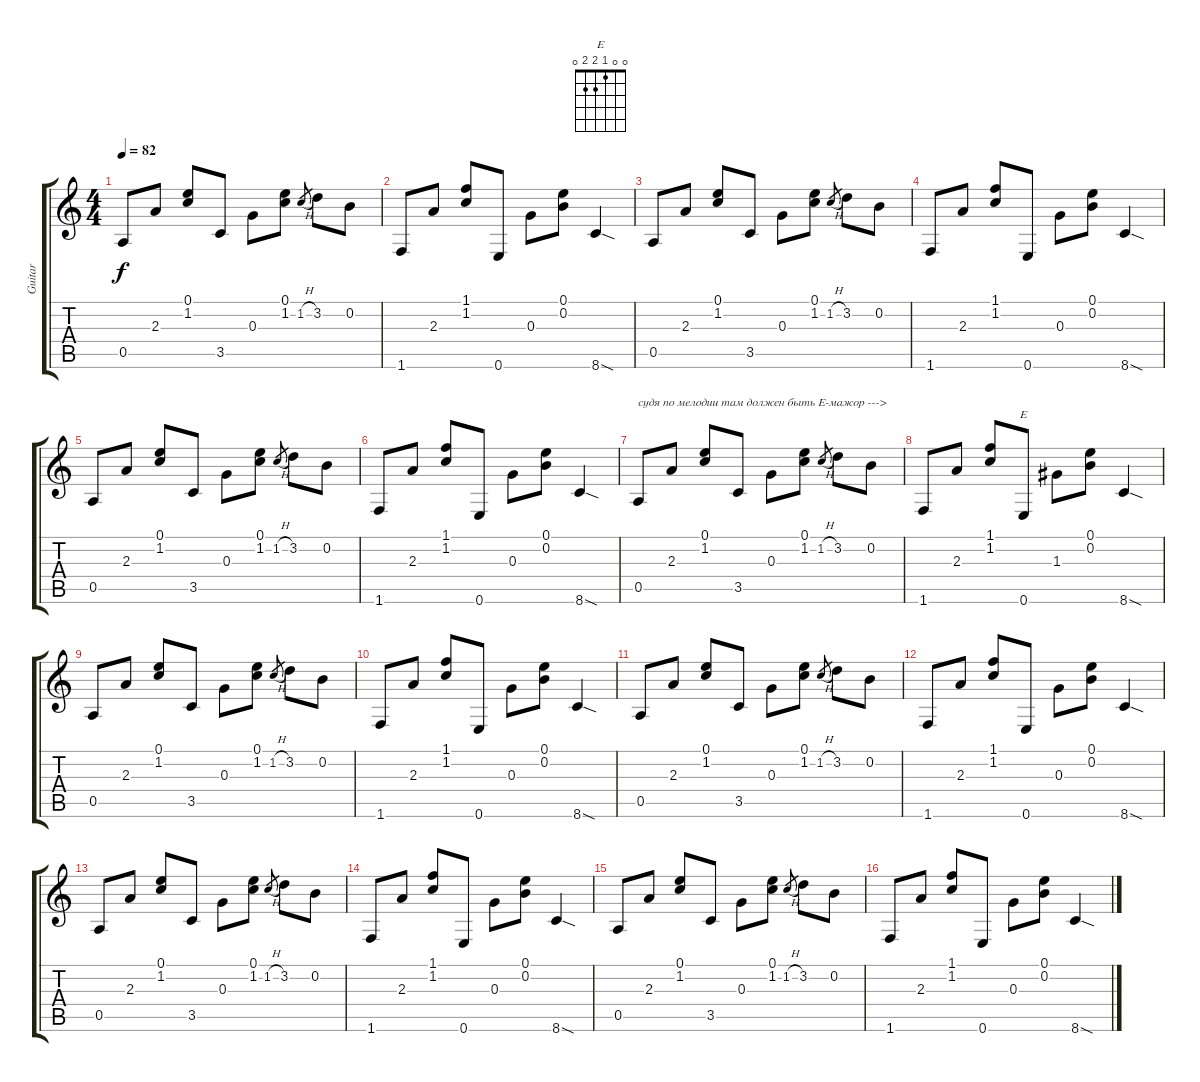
\track ("Guitar" "Guitar") {instrument acousticguitarnylon}
\staff {score tabs}
\tuning (E4 B3 G3 D3 A2 E2) {hide}
\chord ("E" 0 0 1 2 2 0)
\ts (4 4)
\tempo 82
\clef g2
\ks c
0.5.8{dy f} 2.3.8 (0.1 1.2).8 3.5.8 0.3.8 (0.1 1.2).8 1.2{h}.8{gr} 3.2.8 0.2.8 |
1.6.8 2.3.8 (1.1 1.2).8 0.6.8 0.3.8 (0.1 0.2).8 8.6{sod}.4 |
0.5.8 2.3.8 (0.1 1.2).8 3.5.8 0.3.8 (0.1 1.2).8 1.2{h}.8{gr} 3.2.8 0.2.8 |
1.6.8 2.3.8 (1.1 1.2).8 0.6.8 0.3.8 (0.1 0.2).8 8.6{sod}.4 |
0.5.8 2.3.8 (0.1 1.2).8 3.5.8 0.3.8 (0.1 1.2).8 1.2{h}.8{gr} 3.2.8 0.2.8 |
1.6.8 2.3.8 (1.1 1.2).8 0.6.8 0.3.8 (0.1 0.2).8 8.6{sod}.4 |
0.5.8{txt "судя по мелодии там должен быть E-мажор --->"} 2.3.8 (0.1 1.2).8 3.5.8 0.3.8 (0.1 1.2).8 1.2{h}.8{gr} 3.2.8 0.2.8 |
1.6.8 2.3.8 (1.1 1.2).8 0.6.8{ch "E"} 1.3.8 (0.1 0.2).8 8.6{sod}.4 |
0.5.8 2.3.8 (0.1 1.2).8 3.5.8 0.3.8 (0.1 1.2).8 1.2{h}.8{gr} 3.2.8 0.2.8 |
1.6.8 2.3.8 (1.1 1.2).8 0.6.8 0.3.8 (0.1 0.2).8 8.6{sod}.4 |
0.5.8 2.3.8 (0.1 1.2).8 3.5.8 0.3.8 (0.1 1.2).8 1.2{h}.8{gr} 3.2.8 0.2.8 |
1.6.8 2.3.8 (1.1 1.2).8 0.6.8 0.3.8 (0.1 0.2).8 8.6{sod}.4 |
0.5.8 2.3.8 (0.1 1.2).8 3.5.8 0.3.8 (0.1 1.2).8 1.2{h}.8{gr} 3.2.8 0.2.8 |
1.6.8 2.3.8 (1.1 1.2).8 0.6.8 0.3.8 (0.1 0.2).8 8.6{sod}.4 |
0.5.8 2.3.8 (0.1 1.2).8 3.5.8 0.3.8 (0.1 1.2).8 1.2{h}.8{gr} 3.2.8 0.2.8 |
1.6.8 2.3.8 (1.1 1.2).8 0.6.8 0.3.8 (0.1 0.2).8 8.6{sod}.4
